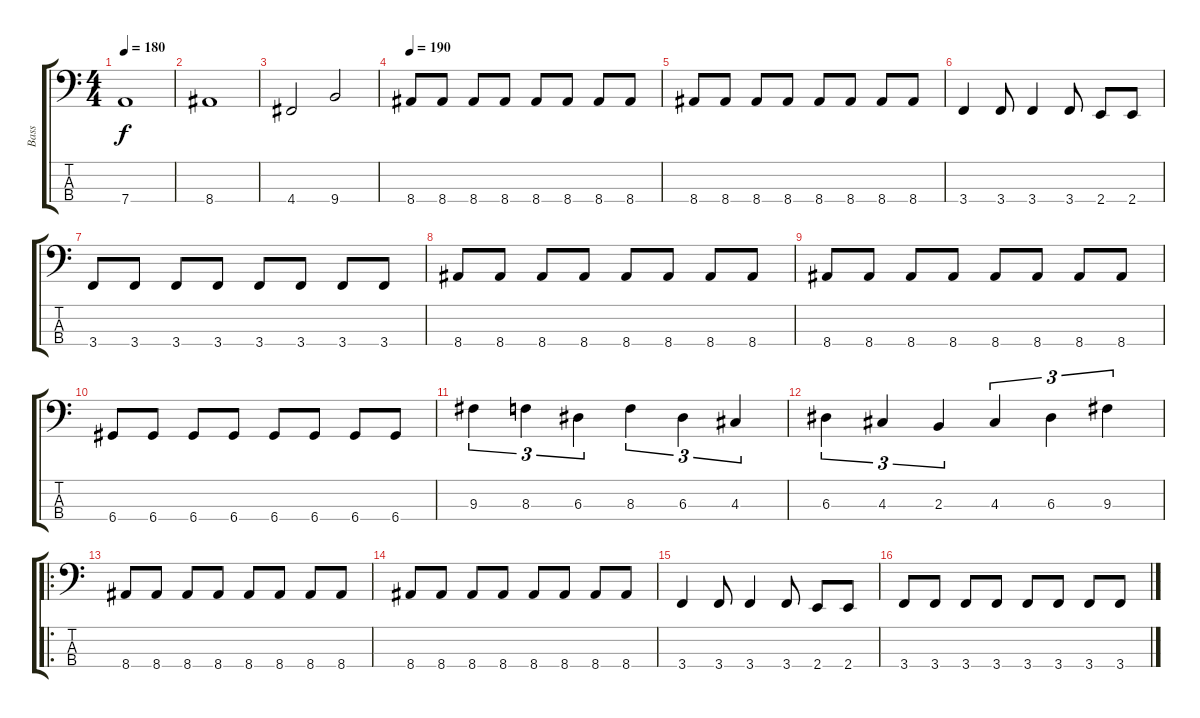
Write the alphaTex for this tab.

\track ("Bass" "Bass") {instrument electricbasspick}
\staff {score tabs}
\tuning (G2 D2 A1 D1) {hide}
\ts (4 4)
\tempo 180
\clef f4
\ks c
7.4.1{dy f} |
8.4.1 |
4.4.2 9.4.2 |
\tempo 190
8.4.8 8.4.8 8.4.8 8.4.8 8.4.8 8.4.8 8.4.8 8.4.8 |
8.4.8 8.4.8 8.4.8 8.4.8 8.4.8 8.4.8 8.4.8 8.4.8 |
3.4.4 3.4.8 3.4.4 3.4.8 2.4.8 2.4.8 |
3.4.8 3.4.8 3.4.8 3.4.8 3.4.8 3.4.8 3.4.8 3.4.8 |
8.4.8 8.4.8 8.4.8 8.4.8 8.4.8 8.4.8 8.4.8 8.4.8 |
8.4.8 8.4.8 8.4.8 8.4.8 8.4.8 8.4.8 8.4.8 8.4.8 |
6.4.8 6.4.8 6.4.8 6.4.8 6.4.8 6.4.8 6.4.8 6.4.8 |
9.3.4{tu (3 2)} 8.3.4{tu (3 2)} 6.3.4{tu (3 2)} 8.3.4{tu (3 2)} 6.3.4{tu (3 2)} 4.3.4{tu (3 2)} |
6.3.4{tu (3 2)} 4.3.4{tu (3 2)} 2.3.4{tu (3 2)} 4.3.4{tu (3 2)} 6.3.4{tu (3 2)} 9.3.4{tu (3 2)} |
\ro
8.4.8 8.4.8 8.4.8 8.4.8 8.4.8 8.4.8 8.4.8 8.4.8 |
8.4.8 8.4.8 8.4.8 8.4.8 8.4.8 8.4.8 8.4.8 8.4.8 |
3.4.4 3.4.8 3.4.4 3.4.8 2.4.8 2.4.8 |
3.4.8 3.4.8 3.4.8 3.4.8 3.4.8 3.4.8 3.4.8 3.4.8
